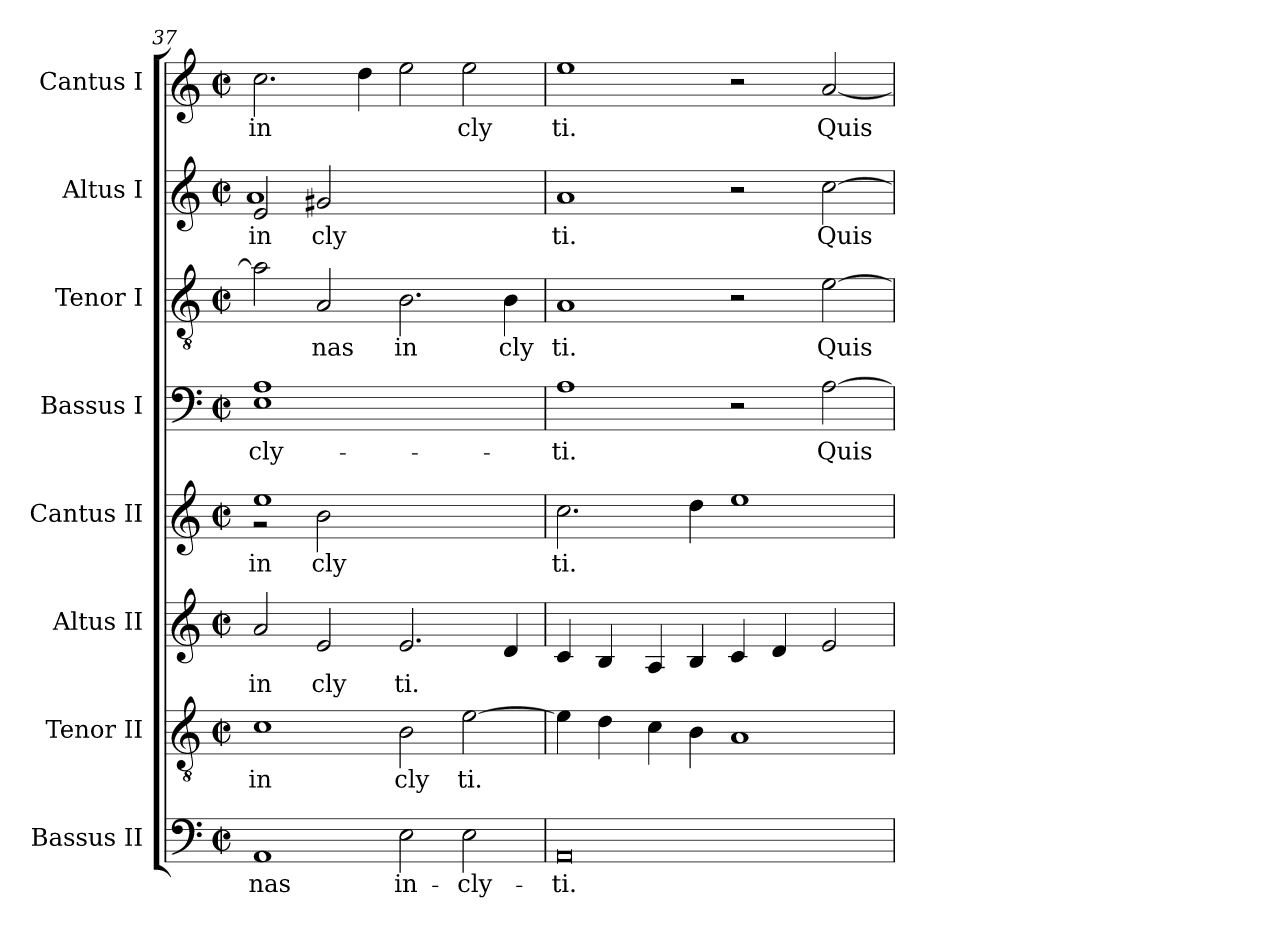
**kern	**text	**kern	**text	**kern	**text	**kern	**text	**kern	**text	**kern	**text	**kern	**text	**kern	**text
*part8	*part8	*part7	*part7	*part6	*part6	*part5	*part5	*part4	*part4	*part3	*part3	*part2	*part2	*part1	*part1
*staff8	*staff8	*staff7	*staff7	*staff6	*staff6	*staff5	*staff5	*staff4	*staff4	*staff3	*staff3	*staff2	*staff2	*staff1	*staff1
*I"Bassus II	*	*I"Tenor II	*	*I"Altus II	*	*I"Cantus II	*	*I"Bassus I	*	*I"Tenor I	*	*I"Altus I	*	*I"Cantus I	*
*clefF4	*	*clefGv2	*	*clefG2	*	*clefG2	*	*clefF4	*	*clefGv2	*	*clefG2	*	*clefG2	*
*k[]	*	*	*	*	*	*	*	*	*	*	*	*	*	*	*
*C:	*	*	*	*	*	*	*	*	*	*	*	*	*	*	*
*M2/2	*	*M2/2	*	*M2/2	*	*M2/2	*	*M2/2	*	*M2/2	*	*M2/2	*	*M2/2	*
*met(c|)	*	*met(c|)	*	*met(c|)	*	*met(c|)	*	*met(c|)	*	*met(c|)	*	*met(c|)	*	*met(c|)	*
=37	=37	=37	=37	=37	=37	=37	=37	=37	=37	=37	=37	=37	=37	=37	=37
!	!LO:LY:b:cj	!	!LO:LY:b:cj	!	!LO:LY:b:cj	!	!LO:LY:b:cj	!	!LO:LY:b:cj	!	!	!	!LO:LY:b:cj	!	!
*	*	*	*	*	*	*^	*	*	*	*	*	*^	*	*	*
!	!	!	!	!	!	!	!	!	!	!	!	!	!	!	!LO:LY:b:cj	!	!LO:LY:b:cj
1AA	-nas	1c	in	2a/	in	1ee	2r	in	1A 1E	-cly-	2a\]	.	2e/	1a	in	2.cc\	in
!	!	!	!	!	!LO:LY:b:cj	!	!	!LO:LY:b:cj	!	!	!	!LO:LY:b:cj	!	!	!LO:LY:b:cj	!	!
.	.	.	.	2e/	cly	.	2b\	cly	.	.	2A/	nas	2g#/	.	cly	.	.
.	.	.	.	.	.	.	.	.	.	.	.	.	.	.	.	4dd\	.
!	!LO:LY:b:cj	!	!LO:LY:b:cj	!	!LO:LY:b:cj	!	!	!	!	!	!	!LO:LY:b:cj	!	!	!	!	!
2E\	in-	2B\	cly	2.e/	ti.	1ryy	1ryy	.	1ryy	.	2.B\	in	1ryy	1ryy	.	2ee\	.
!	!LO:LY:b:cj	!	!LO:LY:b:cj	!	!	!	!	!	!	!	!	!	!	!	!	!	!LO:LY:b:cj
2E\	-cly-	[>2e\	ti.	.	.	.	.	.	.	.	.	.	.	.	.	2ee\	cly
!	!	!	!	!	!	!	!	!	!	!	!	!LO:LY:b:cj	!	!	!	!	!
.	.	.	.	4d/	.	.	.	.	.	.	4B\	cly	.	.	.	.	.
*	*	*	*	*	*	*v	*v	*	*	*	*	*	*v	*v	*	*	*
!!LO:LB:g=z
=38	=38	=38	=38	=38	=38	=38	=38	=38	=38	=38	=38	=38	=38	=38	=38
!	!LO:LY:b:cj	!	!	!	!	!	!LO:LY:b:cj	!	!LO:LY:b:cj	!	!LO:LY:b:cj	!	!LO:LY:b:cj	!	!LO:LY:b:cj
*	*	*	*	*^	*	*	*	*	*	*	*	*	*	*	*
0AA	-ti.	4e\]	.	4c/	4...ryy	.	2.cc\	ti.	1A	-ti.	1A	ti.	1a	ti.	1ee	ti.
.	.	4d\	.	4B/	.	.	.	.	.	.	.	.	.	.	.	.
.	.	.	.	.	1ryy	.	.	.	.	.	.	.	.	.	.	.
.	.	4c\	.	4A/	.	.	.	.	.	.	.	.	.	.	.	.
.	.	4B\	.	4B/	.	.	4dd\	.	.	.	.	.	.	.	.	.
.	.	1A	.	4c/	.	.	1ee	.	2r	.	2r	.	2r	.	2r	.
.	.	.	.	4d/	.	.	.	.	.	.	.	.	.	.	.	.
.	.	.	.	.	2ryy	.	.	.	.	.	.	.	.	.	.	.
!	!	!	!	!	!	!	!	!	!	!LO:LY:b	!	!LO:LY:b	!	!LO:LY:b	!	!LO:LY:b
.	.	.	.	2e/	.	.	.	.	[>2A\	Quis	[>2e\	Quis	[>2cc\	Quis	[<2a/	Quis
.	.	.	.	.	32ryy	.	.	.	.	.	.	.	.	.	.	.
*	*	*	*	*v	*v	*	*	*	*	*	*	*	*	*	*	*
=	=	=	=	=	=	=	=	=	=	=	=	=	=	=	=
*-	*-	*-	*-	*-	*-	*-	*-	*-	*-	*-	*-	*-	*-	*-	*-
